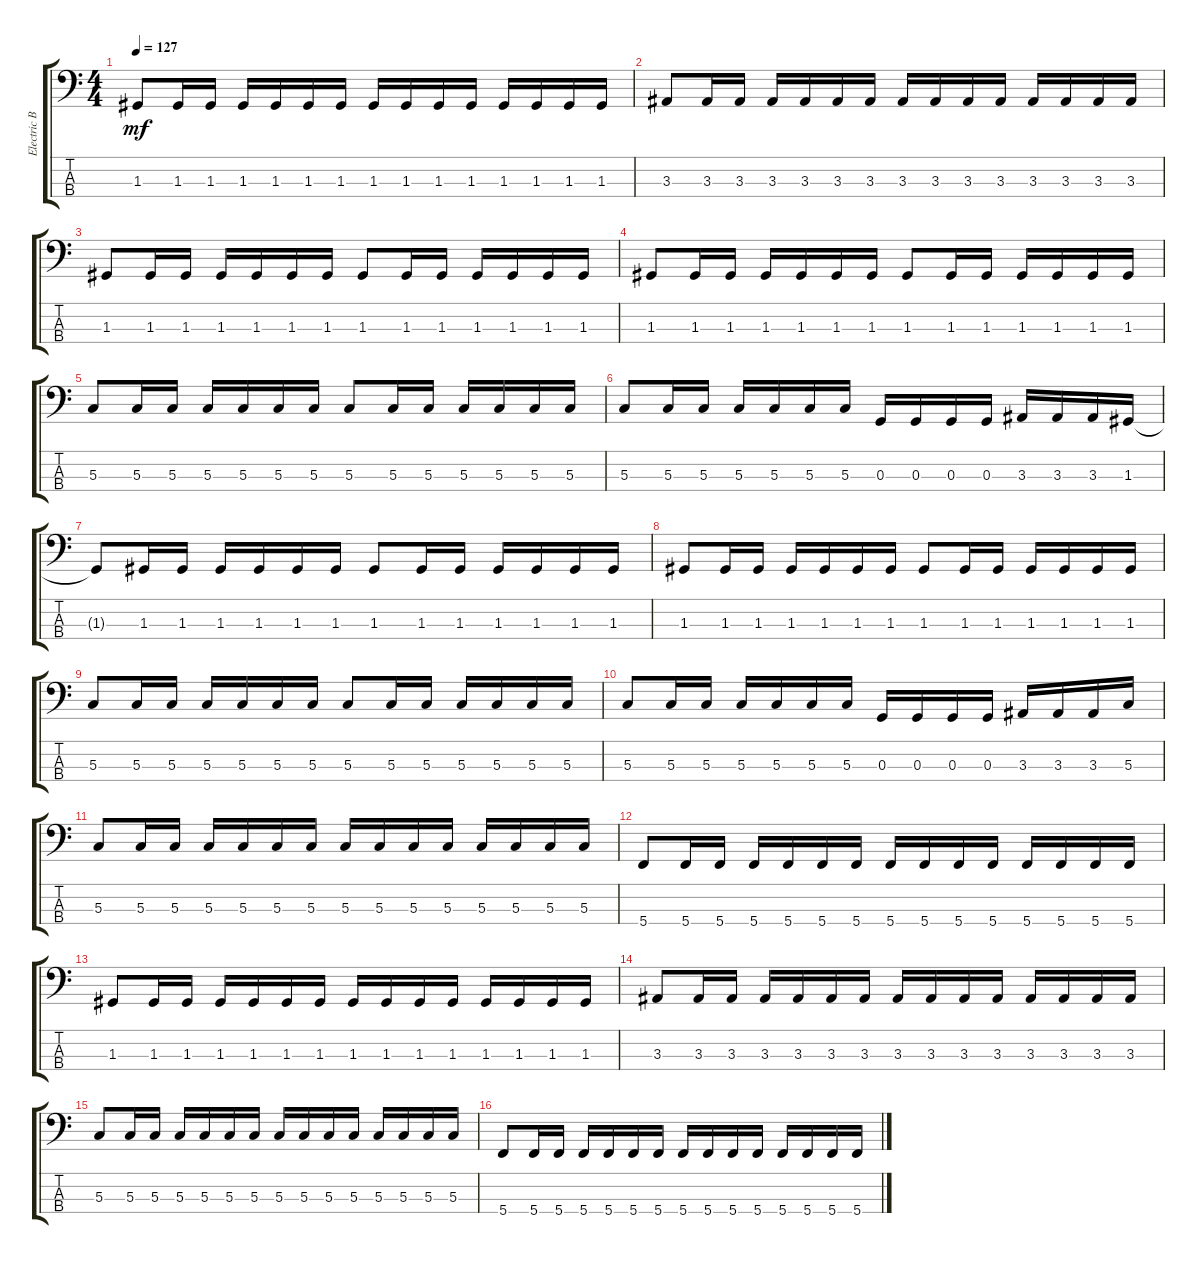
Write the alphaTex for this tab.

\track ("Electric Bass" "Electric B") {instrument electricbasspick}
\staff {score tabs}
\tuning (F2 C2 G1 C1) {hide}
\ts (4 4)
\tempo 127
\clef f4
\ks c
1.3.8{dy mf} 1.3.16 1.3.16 1.3.16 1.3.16 1.3.16 1.3.16 1.3.16 1.3.16 1.3.16 1.3.16 1.3.16 1.3.16 1.3.16 1.3.16 |
3.3.8 3.3.16 3.3.16 3.3.16 3.3.16 3.3.16 3.3.16 3.3.16 3.3.16 3.3.16 3.3.16 3.3.16 3.3.16 3.3.16 3.3.16 |
1.3.8 1.3.16 1.3.16 1.3.16 1.3.16 1.3.16 1.3.16 1.3.8 1.3.16 1.3.16 1.3.16 1.3.16 1.3.16 1.3.16 |
1.3.8 1.3.16 1.3.16 1.3.16 1.3.16 1.3.16 1.3.16 1.3.8 1.3.16 1.3.16 1.3.16 1.3.16 1.3.16 1.3.16 |
5.3.8 5.3.16 5.3.16 5.3.16 5.3.16 5.3.16 5.3.16 5.3.8 5.3.16 5.3.16 5.3.16 5.3.16 5.3.16 5.3.16 |
5.3.8 5.3.16 5.3.16 5.3.16 5.3.16 5.3.16 5.3.16 0.3.16 0.3.16 0.3.16 0.3.16 3.3.16 3.3.16 3.3.16 1.3.16 |
1.3{t}.8 1.3.16 1.3.16 1.3.16 1.3.16 1.3.16 1.3.16 1.3.8 1.3.16 1.3.16 1.3.16 1.3.16 1.3.16 1.3.16 |
1.3.8 1.3.16 1.3.16 1.3.16 1.3.16 1.3.16 1.3.16 1.3.8 1.3.16 1.3.16 1.3.16 1.3.16 1.3.16 1.3.16 |
5.3.8 5.3.16 5.3.16 5.3.16 5.3.16 5.3.16 5.3.16 5.3.8 5.3.16 5.3.16 5.3.16 5.3.16 5.3.16 5.3.16 |
5.3.8 5.3.16 5.3.16 5.3.16 5.3.16 5.3.16 5.3.16 0.3.16 0.3.16 0.3.16 0.3.16 3.3.16 3.3.16 3.3.16 5.3.16 |
5.3.8 5.3.16 5.3.16 5.3.16 5.3.16 5.3.16 5.3.16 5.3.16 5.3.16 5.3.16 5.3.16 5.3.16 5.3.16 5.3.16 5.3.16 |
5.4.8 5.4.16 5.4.16 5.4.16 5.4.16 5.4.16 5.4.16 5.4.16 5.4.16 5.4.16 5.4.16 5.4.16 5.4.16 5.4.16 5.4.16 |
1.3.8 1.3.16 1.3.16 1.3.16 1.3.16 1.3.16 1.3.16 1.3.16 1.3.16 1.3.16 1.3.16 1.3.16 1.3.16 1.3.16 1.3.16 |
3.3.8 3.3.16 3.3.16 3.3.16 3.3.16 3.3.16 3.3.16 3.3.16 3.3.16 3.3.16 3.3.16 3.3.16 3.3.16 3.3.16 3.3.16 |
5.3.8 5.3.16 5.3.16 5.3.16 5.3.16 5.3.16 5.3.16 5.3.16 5.3.16 5.3.16 5.3.16 5.3.16 5.3.16 5.3.16 5.3.16 |
5.4.8 5.4.16 5.4.16 5.4.16 5.4.16 5.4.16 5.4.16 5.4.16 5.4.16 5.4.16 5.4.16 5.4.16 5.4.16 5.4.16 5.4.16
